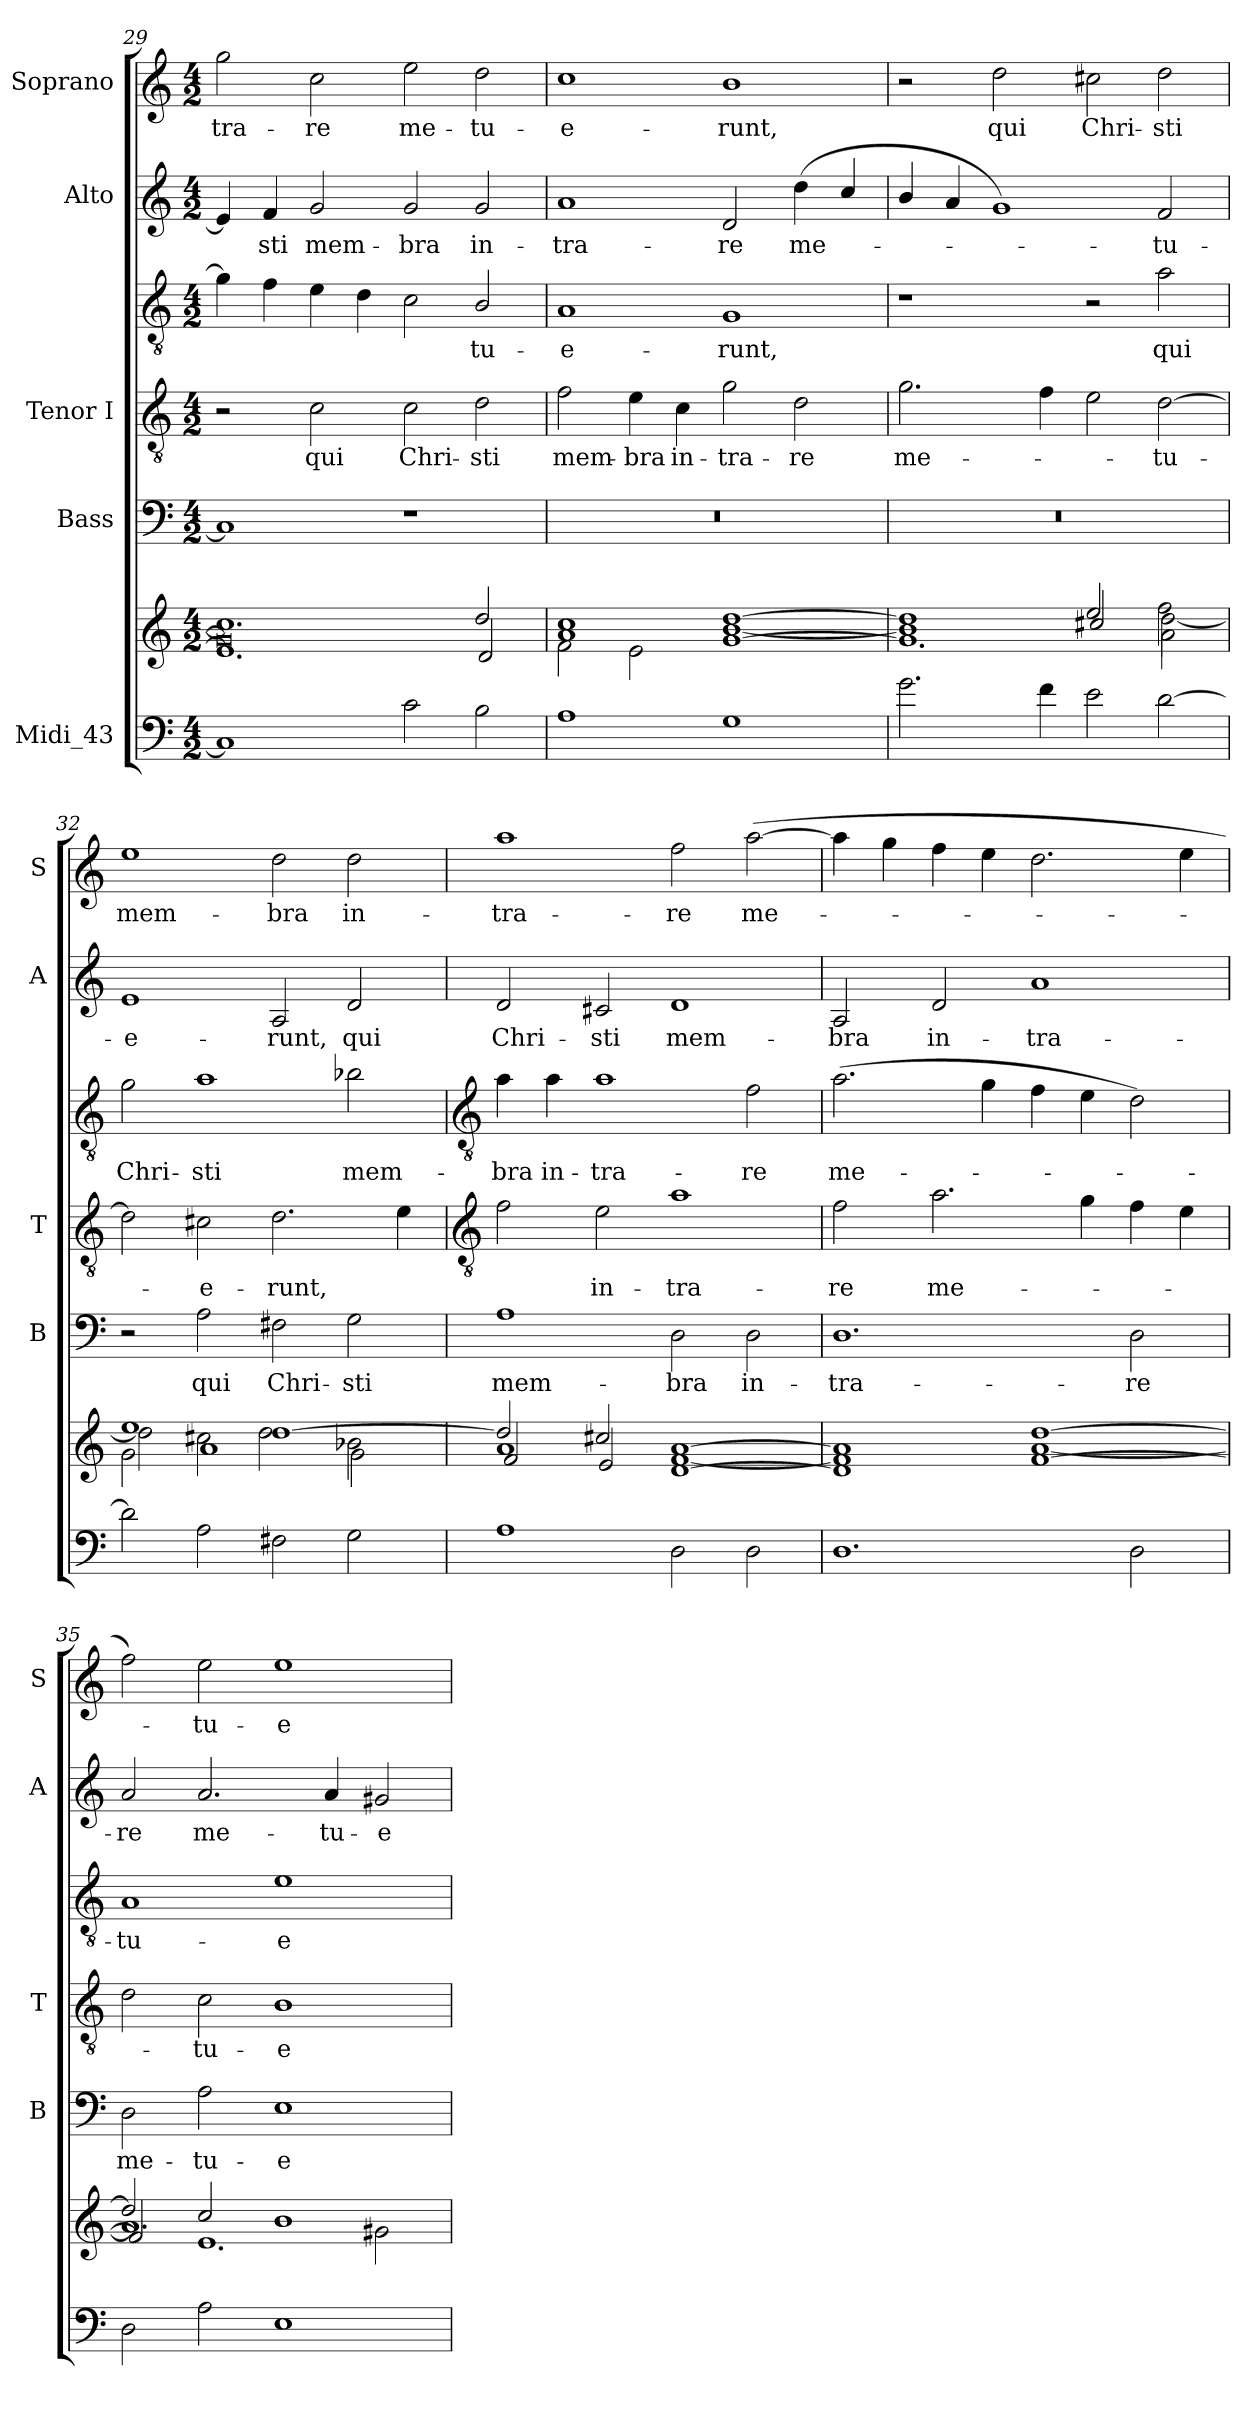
**kern	**kern	**kern	**text	**kern	**text	**kern	**text	**kern	**text	**kern	**text
*part5	*part5	*part4	*part4	*part3	*part3	*part3	*part3	*part2	*part2	*part1	*part1
*staff7	*staff6	*staff5	*staff5	*staff4	*staff4	*staff3	*staff3	*staff2	*staff2	*staff1	*staff1
*I"Midi_43	*	*I"Bass	*	*I"Tenor I	*	*	*	*I"Alto	*	*I"Soprano	*
*	*	*I'B	*	*I'T	*	*	*	*I'A	*	*I'S	*
*clefF4	*clefG2	*clefF4	*	*clefGv2	*	*clefGv2	*	*clefG2	*	*clefG2	*
*k[]	*k[]	*k[]	*	*k[]	*	*k[]	*	*k[]	*	*k[]	*
*C:	*C:	*C:	*	*C:	*	*C:	*	*C:	*	*C:	*
*M4/2	*M4/2	*M4/2	*	*M4/2	*	*M4/2	*	*M4/2	*	*M4/2	*
=29	=29	=29	=29	=29	=29	=29	=29	=29	=29	=29	=29
*	*^	*	*	*	*	*	*	*	*	*	*
*	*	*^	*	*	*	*	*	*	*	*	*	*
!	!	!	!	!	!	!	!	!	!	!	!	!	!LO:LY:b
1C]	1.cc/]	0g\]	1.e\]	1C]	.	2r	.	4g]	.	4e]	.	2gg	-tra-
!	!	!	!	!	!	!	!	!	!	!	!LO:LY:b	!	!
.	.	.	.	.	.	.	.	4f	.	4f	sti	.	.
!	!	!	!	!	!	!	!LO:LY:b	!	!	!	!LO:LY:b	!	!LO:LY:b
.	.	.	.	.	.	2c	-qui	4e	.	2g	mem-	2cc	-re
.	.	.	.	.	.	.	.	4d	.	.	.	.	.
!	!	!	!	!	!	!	!LO:LY:b	!	!	!	!LO:LY:b	!	!LO:LY:b
2c	.	.	.	1r	.	2c	Chri-	2c	.	2g	-bra	2ee	me-
!	!	!	!	!	!	!	!LO:LY:b	!	!LO:LY:b	!	!LO:LY:b	!	!LO:LY:b
2B	2dd/	.	2d/	.	.	2d	-sti	2B/	tu-	2g	in-	2dd	-tu-
=30	=30	=30	=30	=30	=30	=30	=30	=30	=30	=30	=30	=30	=30
!	!	!	!	!	!	!	!LO:LY:b	!	!LO:LY:b	!	!LO:LY:b	!	!LO:LY:b
1A	1cc/	1a\	2f\	0r	.	2f	mem-	1A	e-	1a	-tra-	1cc	-e-
!	!	!	!	!	!	!	!LO:LY:b	!	!	!	!	!	!
.	.	.	2e\	.	.	4e	-bra	.	.	.	.	.	.
!	!	!	!	!	!	!	!LO:LY:b	!	!	!	!	!	!
.	.	.	.	.	.	4c	in-	.	.	.	.	.	.
!	!	!	!	!	!	!	!LO:LY:b	!	!LO:LY:b	!	!LO:LY:b	!	!LO:LY:b
1G	[1dd/	[1b\	[1g\	.	.	2g	-tra-	1G	-runt,	2d	-re	1b	-runt,
!	!	!	!	!	!	!	!LO:LY:b	!	!	!	!LO:LY:b	!	!
.	.	.	.	.	.	2d	-re	.	.	(<4dd	me-	.	.
.	.	.	.	.	.	.	.	.	.	4cc/	.	.	.
=31	=31	=31	=31	=31	=31	=31	=31	=31	=31	=31	=31	=31	=31
!	!	!	!	!	!	!	!LO:LY:b	!	!	!	!	!	!
2.g	1dd/]	1b\]	1.g\]	0r	.	2.g	me-	1r	.	4b/	.	2r	.
.	.	.	.	.	.	.	.	.	.	4a	.	.	.
!	!	!	!	!	!	!	!	!	!	!	!	!	!LO:LY:b
.	.	.	.	.	.	.	.	.	.	1g)	.	2dd	qui
4f	.	.	.	.	.	4f	.	.	.	.	.	.	.
!	!	!	!	!	!	!	!	!	!	!	!	!	!LO:LY:b
2e	2ee/	2cc#X/	.	.	.	2e	.	2r	.	.	.	2cc#X	Chri-
!	!	!	!	!	!	!	!LO:LY:b	!	!LO:LY:b	!	!LO:LY:b	!	!LO:LY:b
[2d	2ff\	[2dd\	2a\	.	.	[2d	tu-	2a	qui	2f	tu-	2dd	-sti
=32	=32	=32	=32	=32	=32	=32	=32	=32	=32	=32	=32	=32	=32
!	!	!	!	!	!	!	!	!	!LO:LY:b	!	!LO:LY:b	!	!LO:LY:b
2d]	1ee/	2dd\]	2g\	2r	.	2d]	.	2g	Chri-	1e	-e-	1ee	mem-
!	!	!	!	!	!LO:LY:b	!	!LO:LY:b	!	!LO:LY:b	!	!	!	!
2A	.	2cc#X\	1a\	2A	qui	2c#X	-e-	1a	-sti	.	.	.	.
!	!	!	!	!	!LO:LY:b	!	!LO:LY:b	!	!	!	!LO:LY:b	!	!LO:LY:b
2F#X	[1dd/	2dd\	.	2F#X	Chri-	2.d	-runt,	.	.	2A	-runt,	2dd	-bra
!	!	!	!	!	!LO:LY:b	!	!	!	!LO:LY:b	!	!LO:LY:b	!	!LO:LY:b
2G	.	2b-X\	2g\	2G	-sti	.	.	2b-X	mem-	2d	qui	2dd	in-
.	.	.	.	.	.	4e	.	.	.	.	.	.	.
!!LO:LB:g=z
=33	=33	=33	=33	=33	=33	=33	=33	=33	=33	=33	=33	=33	=33
*	*	*	*	*	*	*clefGv2	*	*clefGv2	*	*	*	*	*
!	!	!	!	!	!LO:LY:b	!	!	!	!LO:LY:b	!	!LO:LY:b	!	!LO:LY:b
1A	2dd/]	1a\	2f/	1A	mem-	2f	.	4a	bra	2d	Chri-	1aa	-tra-
!	!	!	!	!	!	!	!	!	!LO:LY:b	!	!	!	!
.	.	.	.	.	.	.	.	4a	in-	.	.	.	.
!	!	!	!	!	!	!	!LO:LY:b	!	!LO:LY:b	!	!LO:LY:b	!	!
.	2cc#X/	.	2e/	.	.	2e	in-	1a	-tra-	2c#X	-sti	.	.
!	!	!	!	!	!LO:LY:b	!	!LO:LY:b	!	!	!	!LO:LY:b	!	!LO:LY:b
2D	[1a/	[1f\	[1d\	2D	-bra	1a	-tra-	.	.	1d	mem-	2ff	-re
!	!	!	!	!	!LO:LY:b	!	!	!	!LO:LY:b	!	!	!	!LO:LY:b
2D	.	.	.	2D	in-	.	.	2f	-re	.	.	(>[2aa	me-
=34	=34	=34	=34	=34	=34	=34	=34	=34	=34	=34	=34	=34	=34
!	!	!	!	!	!LO:LY:b	!	!LO:LY:b	!	!LO:LY:b	!	!LO:LY:b	!	!
1.D	1a/]	1f\]	1d\]	1.D	-tra-	2f	re	(>2.a	-me-	2A	-bra	4aa]	.
.	.	.	.	.	.	.	.	.	.	.	.	4gg	.
!	!	!	!	!	!	!	!LO:LY:b	!	!	!	!LO:LY:b	!	!
.	.	.	.	.	.	2.a	me-	.	.	2d	in-	4ff	.
.	.	.	.	.	.	.	.	4g	.	.	.	4ee	.
!	!	!	!	!	!	!	!	!	!	!	!LO:LY:b	!	!
.	[1dd/	[1a\	[1f\	.	.	.	.	4f	.	1a	-tra-	2.dd	.
.	.	.	.	.	.	4g	.	4e	.	.	.	.	.
!	!	!	!	!	!LO:LY:b	!	!	!	!	!	!	!	!
2D	.	.	.	2D	-re	4f	.	2d)	.	.	.	.	.
.	.	.	.	.	.	4e	.	.	.	.	.	4ee	.
=35	=35	=35	=35	=35	=35	=35	=35	=35	=35	=35	=35	=35	=35
!	!	!	!	!	!LO:LY:b	!	!	!	!LO:LY:b	!	!LO:LY:b	!	!
2D	2dd/]	1.a\]	2f/]	2D	me-	2d	.	1A	tu-	2a	-re	2ff)	.
!	!	!	!	!	!LO:LY:b	!	!LO:LY:b	!	!	!	!LO:LY:b	!	!LO:LY:b
2A	2cc/	.	1.e\	2A	-tu-	2c	-tu-	.	.	2.a	me-	2ee	tu-
!	!	!	!	!	!LO:LY:b	!	!LO:LY:b	!	!LO:LY:b	!	!	!	!LO:LY:b
1E	1b/	.	.	1E	-e-	1B/	-e-	1e	-e-	.	.	1ee	-e-
!	!	!	!	!	!	!	!	!	!	!	!LO:LY:b	!	!
.	.	.	.	.	.	.	.	.	.	4a	-tu-	.	.
!	!	!	!	!	!	!	!	!	!	!	!LO:LY:b	!	!
.	.	2g#X\	.	.	.	.	.	.	.	2g#X	-e-	.	.
*	*v	*v	*v	*	*	*	*	*	*	*	*	*	*
=	=	=	=	=	=	=	=	=	=	=	=
*-	*-	*-	*-	*-	*-	*-	*-	*-	*-	*-	*-
